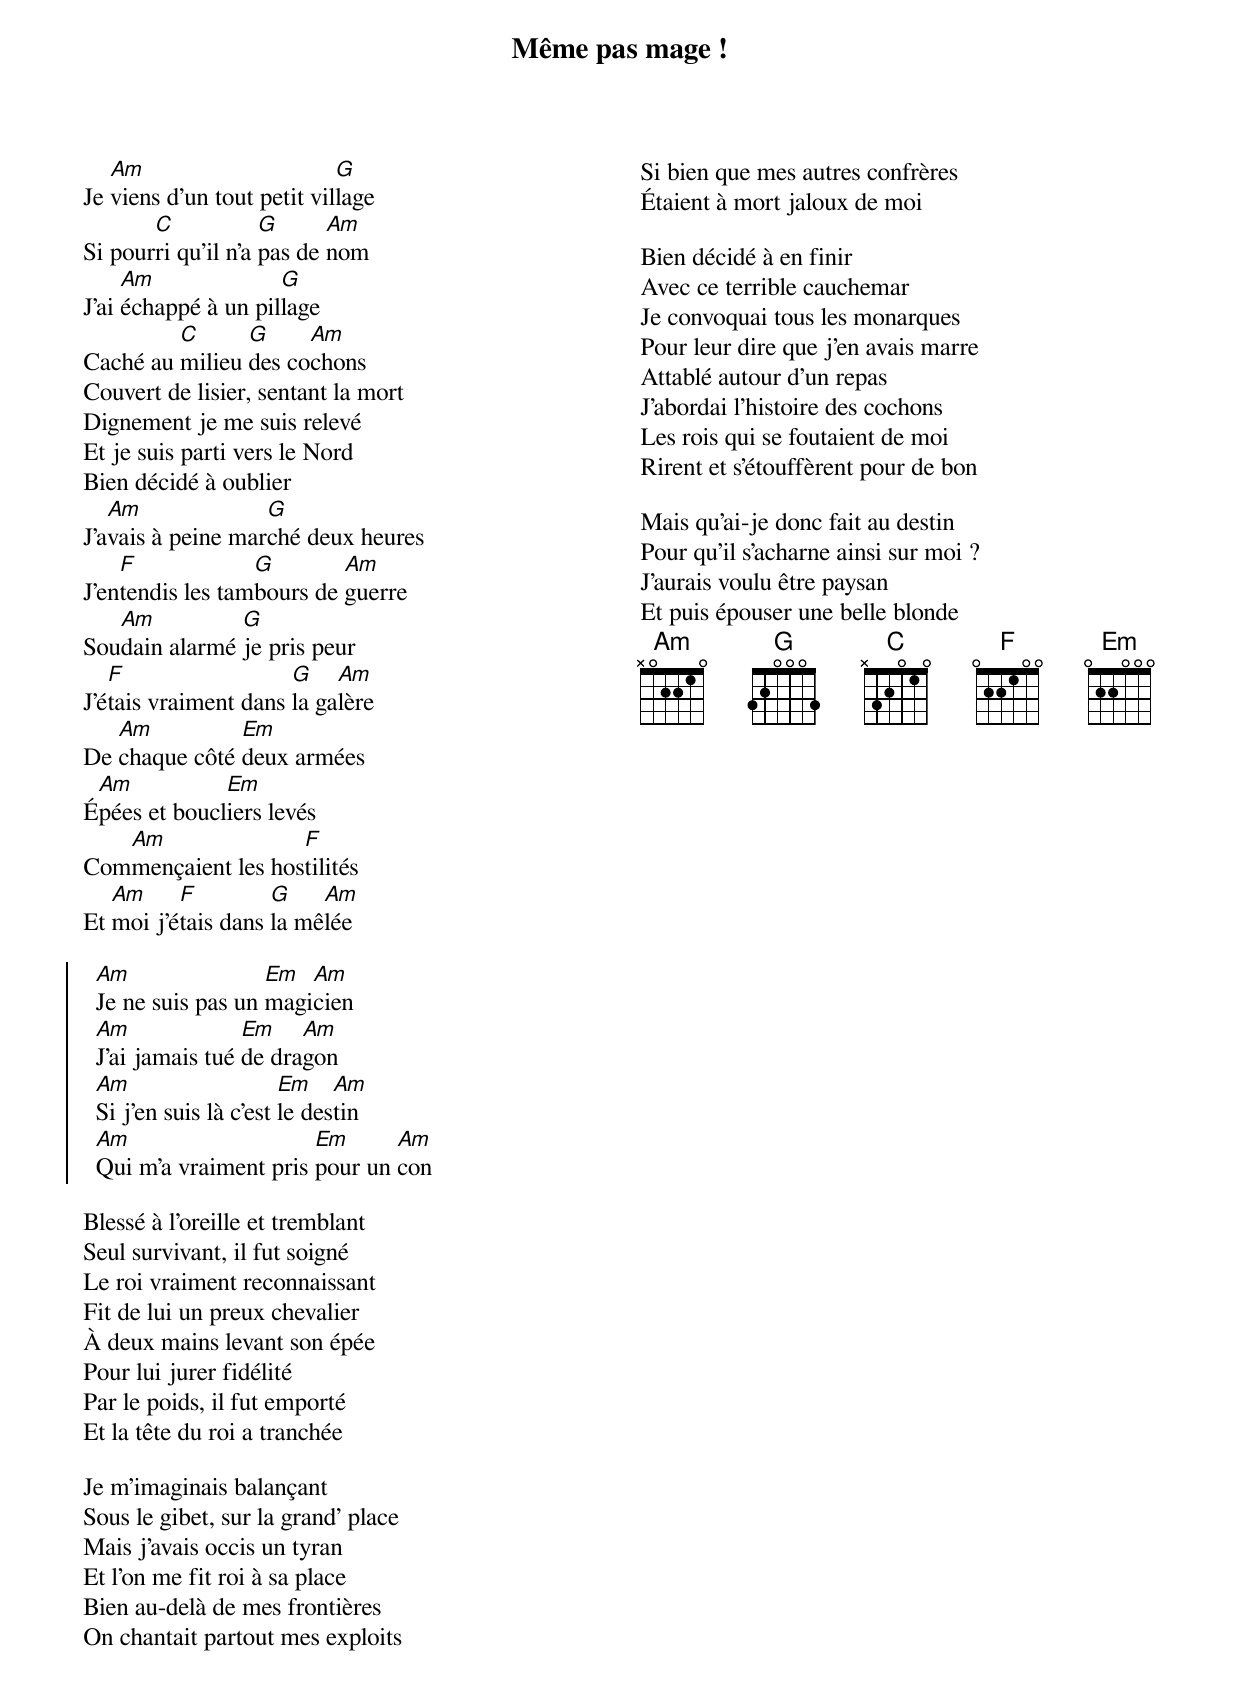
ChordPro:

{title: Même pas mage !}
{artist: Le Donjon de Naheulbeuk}
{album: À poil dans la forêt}
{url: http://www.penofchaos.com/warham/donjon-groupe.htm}
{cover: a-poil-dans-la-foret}
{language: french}
{columns: 2}
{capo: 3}
{define: Am frets X 0 2 2 1 0}
{define: G frets 3 2 0 0 0 3}
{define: C frets X 3 2 0 1 0}
{define: F base-fret 1 frets 0 2 2 1 0 0}
{define: Em frets 0 2 2 0 0 0}

Je [Am]viens d'un tout petit vil[G]lage
Si pour[C]ri qu'il n'a [G]pas de [Am]nom
J'ai [Am]échappé à un pil[G]lage
Caché au [C]milieu [G]des co[Am]chons
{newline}
Couvert de lisier, sentant la mort
Dignement je me suis relevé
Et je suis parti vers le Nord
Bien décidé à oublier
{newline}
J'a[Am]vais à peine mar[G]ché deux heures
J'en[F]tendis les tam[G]bours de [Am]guerre
Sou[Am]dain alarmé [G]je pris peur
J'é[F]tais vraiment dans [G]la ga[Am]lère
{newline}
De [Am]chaque côté [Em]deux armées
É[Am]pées et boucl[Em]iers levés
Com[Am]mençaient les hos[F]tilités
Et [Am]moi j'é[F]tais dans [G]la mê[Am]lée

{start_of_chorus}
  [Am]Je ne suis pas un [Em]magi[Am]cien
  [Am]J'ai jamais tué [Em]de dra[Am]gon
  [Am]Si j'en suis là c'est [Em]le des[Am]tin
  [Am]Qui m'a vraiment pris [Em]pour un [Am]con
{end_of_chorus}

Blessé à l'oreille et tremblant
Seul survivant, il fut soigné
Le roi vraiment reconnaissant
Fit de lui un preux chevalier
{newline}
À deux mains levant son épée
Pour lui jurer fidélité
Par le poids, il fut emporté
Et la tête du roi a tranchée

Je m'imaginais balançant
Sous le gibet, sur la grand' place
Mais j'avais occis un tyran
Et l'on me fit roi à sa place
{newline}
Bien au-delà de mes frontières
On chantait partout mes exploits
Si bien que mes autres confrères
Étaient à mort jaloux de moi

Bien décidé à en finir
Avec ce terrible cauchemar
Je convoquai tous les monarques
Pour leur dire que j'en avais marre
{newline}
Attablé autour d'un repas
J'abordai l'histoire des cochons
Les rois qui se foutaient de moi
Rirent et s'étouffèrent pour de bon

Mais qu'ai-je donc fait au destin
Pour qu'il s'acharne ainsi sur moi ?
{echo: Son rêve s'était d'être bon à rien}
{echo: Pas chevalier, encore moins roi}
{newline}
J'aurais voulu être paysan
Et puis épouser une belle blonde
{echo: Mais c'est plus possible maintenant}
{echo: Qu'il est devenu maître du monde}
